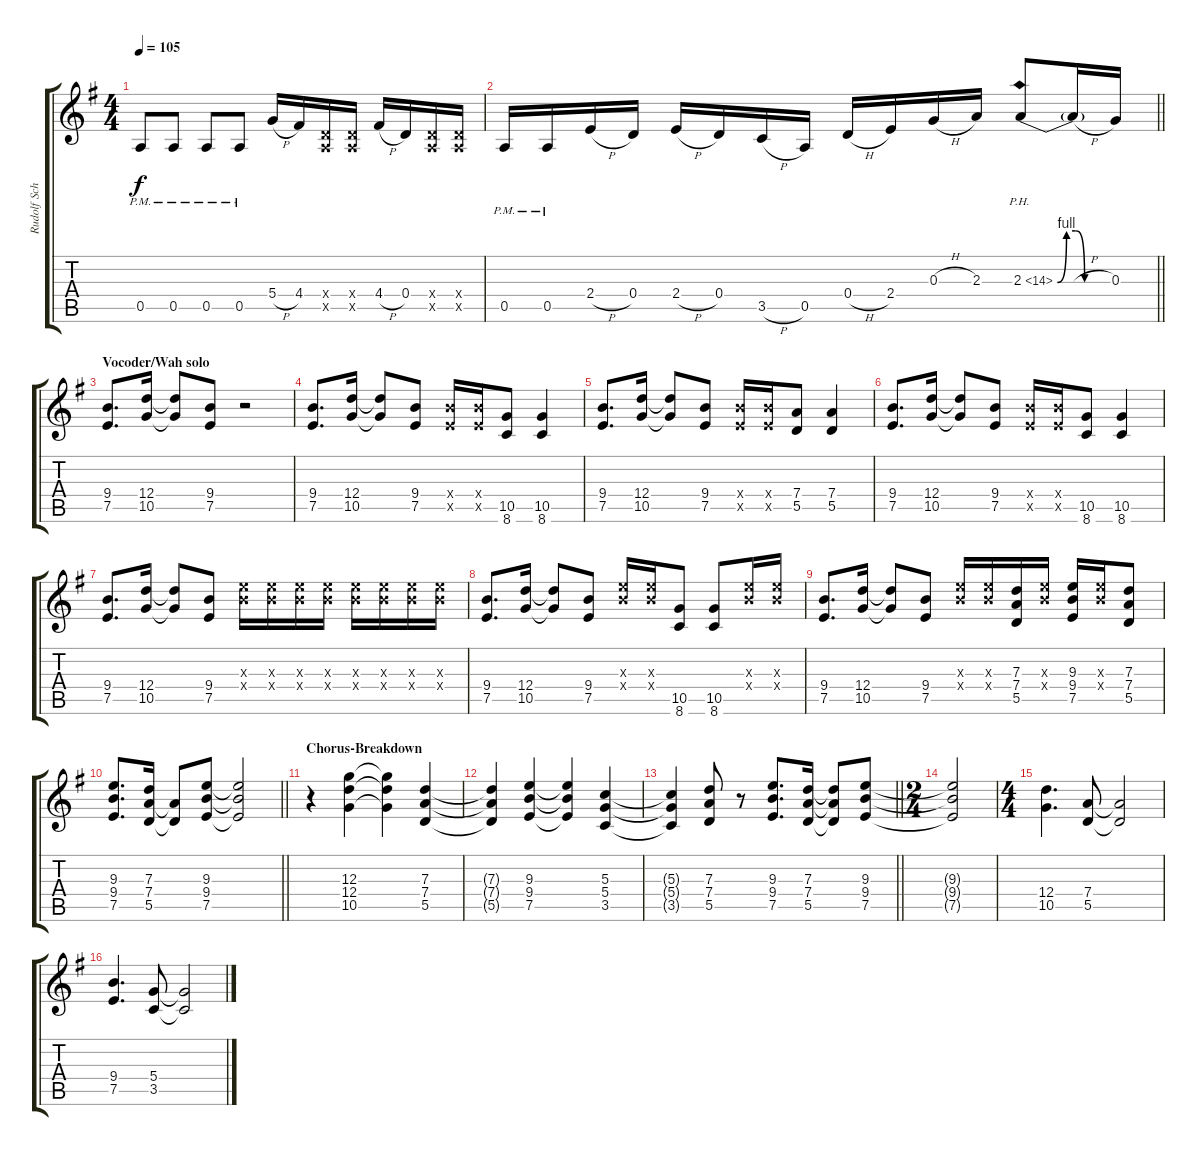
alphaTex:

\track ("Rudolf Schenker" "Rudolf Sch") {instrument distortionguitar}
\staff {score tabs}
\tuning (E4 B3 G3 D3 A2 E2) {hide}
\ts (4 4)
\tempo 105
\clef g2
\ks g
0.5{pm}.8{dy f} 0.5{pm}.8 0.5{pm}.8 0.5{pm}.8 5.4{h}.16 4.4.16 (0.4{x} 0.5{x}).16 (0.4{x} 0.5{x}).16 4.4{h}.16 0.4.16 (0.4{x} 0.5{x}).16 (0.4{x} 0.5{x}).16 |
\barLineRight lightlight
0.5{pm}.16 0.5{pm}.16 2.4{h}.16 0.4.16 2.4{h}.16 0.4.16 3.5{h}.16 0.5.16 0.4{h}.16 2.4.16 0.3{h}.16 2.3.16 2.3{be (custom 0 0 10 4 20 4 30 0 60 0) ph 12}.8 2.3{h t}.16 0.3.16 |
\section ("" "Vocoder/Wah solo")
(9.4 7.5).8{d} (12.4 10.5).16 (12.4{t} 10.5{t}).8 (9.4 7.5).8 r.2 |
(9.4 7.5).8{d} (12.4 10.5).16 (12.4{t} 10.5{t}).8 (9.4 7.5).8 (9.4{x} 7.5{x}).16 (9.4{x} 7.5{x}).16 (10.5 8.6).8 (10.5 8.6).4 |
(9.4 7.5).8{d} (12.4 10.5).16 (12.4{t} 10.5{t}).8 (9.4 7.5).8 (9.4{x} 7.5{x}).16 (9.4{x} 7.5{x}).16 (7.4 5.5).8 (7.4 5.5).4 |
(9.4 7.5).8{d} (12.4 10.5).16 (12.4{t} 10.5{t}).8 (9.4 7.5).8 (9.4{x} 7.5{x}).16 (9.4{x} 7.5{x}).16 (10.5 8.6).8 (10.5 8.6).4 |
(9.4 7.5).8{d} (12.4 10.5).16 (12.4{t} 10.5{t}).8 (9.4 7.5).8 (9.3{x} 9.4{x}).16 (9.3{x} 9.4{x}).16 (9.3{x} 9.4{x}).16 (9.3{x} 9.4{x}).16 (9.3{x} 9.4{x}).16 (9.3{x} 9.4{x}).16 (9.3{x} 9.4{x}).16 (9.3{x} 9.4{x}).16 |
(9.4 7.5).8{d} (12.4 10.5).16 (12.4{t} 10.5{t}).8 (9.4 7.5).8 (9.3{x} 9.4{x}).16 (9.3{x} 9.4{x}).16 (10.5 8.6).8 (10.5 8.6).8 (9.3{x} 9.4{x}).16 (9.3{x} 9.4{x}).16 |
(9.4 7.5).8{d} (12.4 10.5).16 (12.4{t} 10.5{t}).8 (9.4 7.5).8 (9.3{x} 9.4{x}).16 (9.3{x} 9.4{x}).16 (7.3 7.4 5.5).16 (9.3{x} 9.4{x}).16 (9.3 9.4 7.5).16 (9.3{x} 9.4{x}).16 (7.3 7.4 5.5).8 |
\barLineRight lightlight
(9.3 9.4 7.5).8{d} (7.3 7.4 5.5).16 (7.4{t} 5.5{t}).8 (9.3 9.4 7.5).8 (9.3{t} 9.4{t} 7.5{t}).2 |
\section ("" "Chorus-Breakdown")
r.4 (12.3 12.4 10.5).4 (12.3{t} 12.4{t} 10.5{t}).4 (7.3 7.4 5.5).4 |
(7.3{t} 7.4{t} 5.5{t}).4 (9.3 9.4 7.5).4 (9.3{t} 9.4{t} 7.5{t}).4 (5.3 5.4 3.5).4 |
\barLineRight lightlight
(5.3{t} 5.4{t} 3.5{t}).4 (7.3 7.4 5.5).8 r.8 (9.3 9.4 7.5).8{d} (7.3 7.4 5.5).16 (7.3{t} 7.4{t} 5.5{t}).8 (9.3 9.4 7.5).8 |
\ts (2 4)
(9.3{t} 9.4{t} 7.5{t}).2 |
\ts (4 4)
(12.4 10.5).4{d} (7.4 5.5).8 (7.4{t} 5.5{t}).2 |
(9.4 7.5).4{d} (5.4 3.5).8 (5.4{t} 3.5{t}).2
